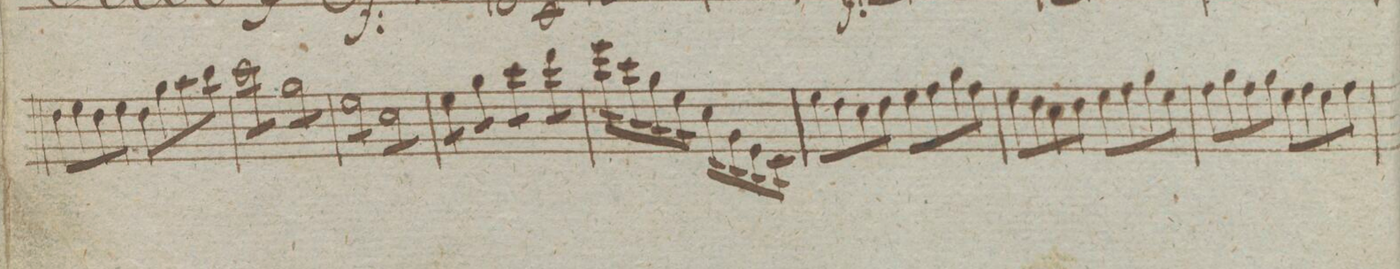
**kern	**dynam
*I"Violino Imo	*
*clefG2	*
*k[]	*
*met(c|)	*
*M4/4	*
8dd\L	.
8ee\	.
8dd\	.
8ee\J	.
8dd\L	.
8gg\	.
8aa\	.
8bb\J	.
=13	=13
*tremolo	*
8ccc\L	.
8ccc\	.
8ccc\	.
8ccc\J	.
8gg\L	.
8gg\	.
8gg\	.
8gg\J	.
=14	=14
8ee\L	.
8ee\	.
8ee\	.
8ee\J	.
8cc\L	.
8cc\	.
8cc\	.
8cc\J	.
=15	=15
8ee\L	.
8ee\J	.
8gg\L	.
8gg\J	.
8ccc\L	.
8ccc\J	.
8ddd\L	.
8ddd\J	.
=16	=16
16eee\LL	.
16eee\	.
16ccc\	.
16ccc\	.
16gg\	.
16gg\	.
16ee\	.
16ee\JJ	.
16cc\LL	.
16cc\	.
16g\	.
16g\	.
16e\	.
16e\	.
16c\	.
16c\JJ	.
*Xtremolo	*
=17	=17
8ee\L	.
8dd\	.
8cc\	.
8dd\J	.
8ee\L	.
8ff\	.
8gg\	.
8ff\J	.
=18	=18
8ee\L	.
8dd\	.
8cc\	.
8dd\J	.
8ee\L	.
8ff\	.
8gg\	.
8ee\J	.
=19	=19
8ff\L	.
8gg\	.
8ff\	.
8gg\J	.
8ee\L	.
8ff\	.
8ee\	.
8ff\J	.
=20	=20
*-	*-
